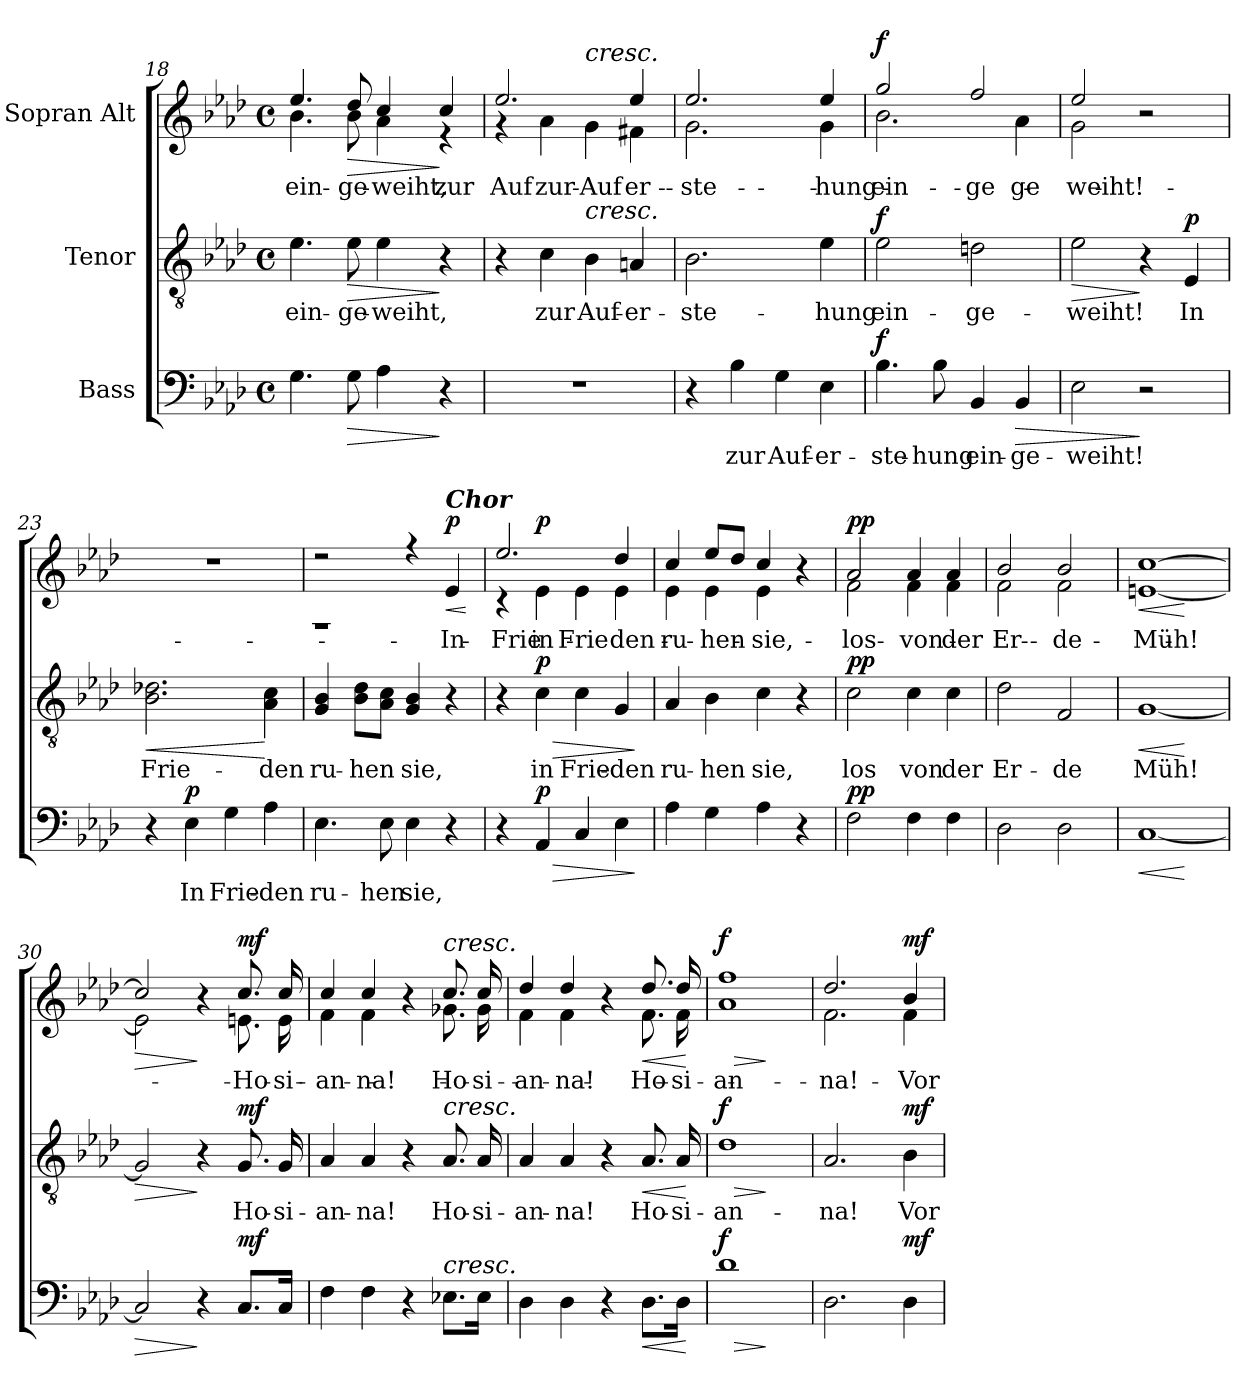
**kern	**text	**dynam	**kern	**text	**dynam	**kern	**text	**dynam
*part3	*part3	*part3	*part2	*part2	*part2	*part1	*part1	*part1
*staff3	*staff3	*staff3	*staff2	*staff2	*staff2	*staff1	*staff1	*staff1
*I"Bass	*	*	*I"Tenor	*	*	*I"Sopran Alt	*	*
*clefF4	*	*	*clefGv2	*	*	*clefG2	*	*
*k[b-e-a-d-]	*	*	*k[b-e-a-d-]	*	*	*k[b-e-a-d-]	*	*
*M4/4	*	*	*M4/4	*	*	*M4/4	*	*
*met(c)	*	*	*met(c)	*	*	*met(c)	*	*
=18	=18	=18	=18	=18	=18	=18	=18	=18
!	!	!	!	!LO:LY:b	!	!	!LO:LY:b	!
*	*	*	*	*	*	*^	*	*
4.G\	.	.	4.e-\	ein-	.	4.ee-/	4.b-\	ein-	.
!	!	!LO:HP:b	!	!LO:LY:b	!LO:HP:b	!	!	!LO:LY:b	!LO:HP:b
8G\	.	>	8e-\	-ge-	>	8dd-/	8b-\	-ge-	>
!	!	!	!	!LO:LY:b	!	!	!	!LO:LY:b	!
4A-\	.	.	4e-\	-weiht,	.	4cc/	4a-\	-weiht,	.
!	!	!	!	!	!	!	!	!LO:LY:b	!
4r	.	]	4r	.	]	4cc/	4r	zur	]
=19	=19	=19	=19	=19	=19	=19	=19	=19	=19
!	!	!	!	!	!	!	!	!LO:LY:b	!
1r	.	.	4r	.	.	2.ee-/	4r	Auf-	.
!	!	!	!	!LO:LY:b	!	!	!	!LO:LY:b	!
.	.	.	4c\	zur	.	.	4a-\	zur	.
!	!	!	!	!	!	!	!LO:TX:a:i:t=cresc.	!	!
!	!	!	!LO:TX:a:i:t=cresc.	!	!	!	!	!	!
!	!	!	!	!LO:LY:b	!	!	!	!LO:LY:b	!
.	.	.	4B-\	Auf-	.	.	4g\	Auf-	.
!	!	!	!	!LO:LY:b	!	!	!	!LO:LY:b	!
!	!	!	!	!	!	!	!	!LO:LY:b	!
.	.	.	4An/	-er-	.	4ee-/	4f#X\	-er-	.
=20	=20	=20	=20	=20	=20	=20	=20	=20	=20
!	!	!	!	!LO:LY:b	!	!	!	!LO:LY:b	!
!	!	!	!	!	!	!	!	!LO:LY:b	!
4r	.	.	2.B-\	-ste-	.	2.ee-/	2.g\	-ste-	.
!	!LO:LY:b	!	!	!	!	!	!	!	!
4B-\	zur	.	.	.	.	.	.	.	.
!	!LO:LY:b	!	!	!	!	!	!	!	!
4G\	Auf-	.	.	.	.	.	.	.	.
!	!LO:LY:b	!	!	!LO:LY:b	!	!	!	!LO:LY:b	!
!	!	!	!	!	!	!	!	!LO:LY:b	!
4E-\	-er-	.	4e-\	-hung	.	4ee-/	4g\	-hung	.
!!LO:LB:g=z	!!
=21	=21	=21	=21	=21	=21	=21	=21	=21	=21
!	!LO:LY:b	!	!	!LO:LY:b	!	!	!	!LO:LY:b	!
!	!	!LO:DY:a	!	!	!LO:DY:a	!	!	!LO:LY:b	!LO:DY:a
4.B-\	-ste-	f	2e-\	ein-	f	2gg/	2.b-\	ein-	f
!	!LO:LY:b	!	!	!	!	!	!	!	!
8B-\	-hung	.	.	.	.	.	.	.	.
!	!LO:LY:b	!	!	!LO:LY:b	!	!	!	!LO:LY:b	!
4BB-/	ein-	.	2dn\	-ge-	.	2ff/	.	-ge-	.
!	!LO:LY:b	!LO:HP:b	!	!	!	!	!	!LO:LY:b	!
4BB-/	-ge-	>	.	.	.	.	4a-\	-ge-	.
=22	=22	=22	=22	=22	=22	=22	=22	=22	=22
!	!LO:LY:b	!	!	!LO:LY:b	!LO:HP:b	!	!	!LO:LY:b	!
!	!	!	!	!	!	!	!	!LO:LY:b	!
2E-\	-weiht!	.	2e-\	-weiht!	>	2ee-/	2g\	-weiht!	.
2r	.	]	4r	.	]	2r	2ryy	.	.
!	!	!	!	!LO:LY:b	!LO:DY:a	!	!	!	!
.	.	.	4E-/	In	p	.	.	.	.
*	*	*	*	*	*	*v	*v	*	*
=23	=23	=23	=23	=23	=23	=23	=23	=23
!	!	!	!	!LO:LY:b	!LO:HP:b	!	!	!
4r	.	.	2.B-\ 2.d-X\	Frie-	<	1r	.	.
!	!LO:LY:b	!LO:DY:a	!	!	!	!	!	!
4E-\	In	p	.	.	.	.	.	.
!	!LO:LY:b	!	!	!	!	!	!	!
4G\	Frie-	.	.	.	.	.	.	.
!	!LO:LY:b	!	!	!LO:LY:b	!	!	!	!
4A-\	-den	.	4A-\ 4c\	-den	[	.	.	.
=24	=24	=24	=24	=24	=24	=24	=24	=24
!	!LO:LY:b	!	!	!LO:LY:b	!	!	!	!
*	*	*	*	*	*	*^	*	*
4.E-\	ru-	.	4G/ 4B-/	ru-	.	2r	1r	.	.
!	!	!	!	!LO:LY:b	!	!	!	!	!
.	.	.	8B-\ 8d-\L	-hen	.	.	.	.	.
!	!LO:LY:b	!	!	!	!	!	!	!	!
8E-\	-hen	.	8A-\ 8c\J	.	.	.	.	.	.
!	!LO:LY:b	!	!	!LO:LY:b	!	!	!	!	!
4E-\	sie,	.	4G/ 4B-/	sie,	.	4r	.	.	.
!	!	!	!	!	!	!LO:TX:a:Bi:t=Chor	!	!	!
!	!	!	!	!	!	!	!	!LO:LY:b	!LO:HP:b
!	!	!	!	!	!	!	!	!	!LO:DY:n=1:a
4r	.	.	4r	.	.	4e-/	.	In	< p
*	*	*	*	*	*	*v	*v	*	*
.	.	.	.	.	.	.	.	[
=25	=25	=25	=25	=25	=25	=25	=25	=25
!	!	!	!	!	!	!	!LO:LY:b	!
*	*	*	*	*	*	*^	*	*
4r	.	.	4r	.	.	2.ee-/	4r	Frie-	.
!	!	!LO:HP:b	!	!LO:LY:b	!LO:HP:b	!	!	!LO:LY:b	!
!	!	!LO:DY:n=1:a	!	!	!LO:DY:n=1:a	!	!	!	!LO:DY:b
4AA-/	.	> p	4c\	in	> p	.	4e-\	in	p
!	!	!	!	!LO:LY:b	!	!	!	!LO:LY:b	!
4C/	.	.	4c\	Frie-	.	.	4e-\	Frie-	.
!	!	!	!	!LO:LY:b	!	!	!	!LO:LY:b	!
!	!	!	!	!	!	!	!	!LO:LY:b	!
4E-\	.	.	4G/	-den	.	4dd-/	4e-\	-den	.
*	*	*	*	*	*	*v	*v	*	*
.	.	]	.	.	]	.	.	.
=26	=26	=26	=26	=26	=26	=26	=26	=26
!	!	!	!	!LO:LY:b	!	!	!LO:LY:b	!
*	*	*	*	*	*	*^	*	*
4A-\	.	.	4A-/	ru-	.	4cc/	4e-\	ru-	.
!	!	!	!	!LO:LY:b	!	!	!	!LO:LY:b	!
4G\	.	.	4B-\	-hen	.	8ee-/L	4e-\	-hen	.
.	.	.	.	.	.	8dd-/J	.	.	.
!	!	!	!	!LO:LY:b	!	!	!	!LO:LY:b	!
4A-\	.	.	4c\	sie,	.	4cc/	4e-\	sie,	.
4r	.	.	4r	.	.	4r	4ryy	.	.
!!LO:PB:g=z	!!
=27	=27	=27	=27	=27	=27	=27	=27	=27	=27
!	!	!LO:DY:a	!	!LO:LY:b	!LO:DY:a	!	!	!LO:LY:b	!LO:DY:a
2F\	.	pp	2c\	los	pp	2a-/	2f\	los	pp
!	!	!	!	!LO:LY:b	!	!	!	!LO:LY:b	!
4F\	.	.	4c\	von	.	4a-/	4f\	von	.
!	!	!	!	!LO:LY:b	!	!	!	!LO:LY:b	!
4F\	.	.	4c\	der	.	4a-/	4f\	der	.
=28	=28	=28	=28	=28	=28	=28	=28	=28	=28
!	!	!	!	!LO:LY:b	!	!	!	!LO:LY:b	!
2D-\	.	.	2d-\	Er-	.	2b-/	2f\	Er-	.
!	!	!	!	!LO:LY:b	!	!	!	!LO:LY:b	!
2D-\	.	.	2F/	-de	.	2b-/	2f\	-de	.
=29	=29	=29	=29	=29	=29	=29	=29	=29	=29
!	!	!LO:HP:b	!	!LO:LY:b	!LO:HP:b	!	!	!LO:LY:b	!LO:HP:b
[1C	.	<	[1G	Müh!	<	[1cc	[1en	Müh!	<
*	*	*	*	*	*	*v	*v	*	*
.	.	[	.	.	[	.	.	[
=30	=30	=30	=30	=30	=30	=30	=30	=30
!	!	!LO:HP:b	!	!	!LO:HP:b	!	!	!LO:HP:b
*	*	*	*	*	*	*^	*	*
2C/]	.	>	2G/]	.	>	2cc/]	2e\]	.	>
4r	.	]	4r	.	]	4r	4ryy	.	]
!	!	!LO:DY:a	!	!LO:LY:b	!LO:DY:a	!	!	!LO:LY:b	!LO:DY:a
8.C/L	.	mf	8.G/	Ho-	mf	8.cc/	8.en\	Ho-	mf
!	!	!	!	!LO:LY:b	!	!	!	!LO:LY:b	!
16C/Jk	.	.	16G/	-si-	.	16cc/	16e\	-si-	.
=31	=31	=31	=31	=31	=31	=31	=31	=31	=31
!	!	!	!	!LO:LY:b	!	!	!	!LO:LY:b	!
4F\	.	.	4A-/	-an-	.	4cc/	4f\	-an-	.
!	!	!	!	!LO:LY:b	!	!	!	!LO:LY:b	!
4F\	.	.	4A-/	-na!	.	4cc/	4f\	-na!	.
4r	.	.	4r	.	.	4r	4ryy	.	.
!	!	!	!	!	!	!LO:TX:a:i:t=cresc.	!	!	!
!	!	!	!LO:TX:a:i:t=cresc.	!	!	!	!	!	!
!LO:TX:a:i:t=cresc.	!	!	!	!	!	!	!	!	!
!	!	!	!	!LO:LY:b	!	!	!	!LO:LY:b	!
8.E-X\L	.	.	8.A-/	Ho-	.	8.cc/	8.g-X\	Ho-	.
!	!	!	!	!LO:LY:b	!	!	!	!LO:LY:b	!
16E-\Jk	.	.	16A-/	-si-	.	16cc/	16g-\	-si-	.
=32	=32	=32	=32	=32	=32	=32	=32	=32	=32
!	!	!	!	!LO:LY:b	!	!	!	!LO:LY:b	!
4D-\	.	.	4A-/	-an-	.	4dd-/	4f\	-an-	.
!	!	!	!	!LO:LY:b	!	!	!	!LO:LY:b	!
4D-\	.	.	4A-/	-na!	.	4dd-/	4f\	-na!	.
4r	.	.	4r	.	.	4r	4ryy	.	.
!	!	!LO:HP:b	!	!LO:LY:b	!LO:HP:b	!	!	!LO:LY:b	!LO:HP:b
8.D-\L	.	<	8.A-/	Ho-	<	8.dd-/	8.f\	Ho-	<
!	!	!	!	!LO:LY:b	!	!	!	!LO:LY:b	!
16D-\Jk	.	.	16A-/	-si-	.	16dd-/	16f\	-si-	.
*	*	*	*	*	*	*v	*v	*	*
.	.	[	.	.	[	.	.	[
!!LO:LB:g=z
=33	=33	=33	=33	=33	=33	=33	=33	=33
!	!	!LO:HP:b	!	!LO:LY:b	!LO:HP:b	!	!LO:LY:b	!LO:HP:b
*	*	*	*	*	*	*^	*	*
!	!	!LO:DY:n=1:a	!	!	!LO:DY:n=1:a	!	!	!	!LO:DY:n=1:a
1d-	.	> f	1d-	-an-	> f	1ff	1a-	-an-	> f
*	*	*	*	*	*	*v	*v	*	*
.	.	]	.	.	]	.	.	]
=34	=34	=34	=34	=34	=34	=34	=34	=34
!	!	!	!	!LO:LY:b	!	!	!LO:LY:b	!
*	*	*	*	*	*	*^	*	*
2.D-\	.	.	2.A-/	-na!	.	2.dd-/	2.f\	-na!	.
!	!	!LO:DY:a	!	!LO:LY:b	!LO:DY:a	!	!	!LO:LY:b	!LO:DY:a
4D-\	.	mf	4B-\	Vor	mf	4b-/	4f\	Vor	mf
*	*	*	*	*	*	*v	*v	*	*
=	=	=	=	=	=	=	=	=
*-	*-	*-	*-	*-	*-	*-	*-	*-
